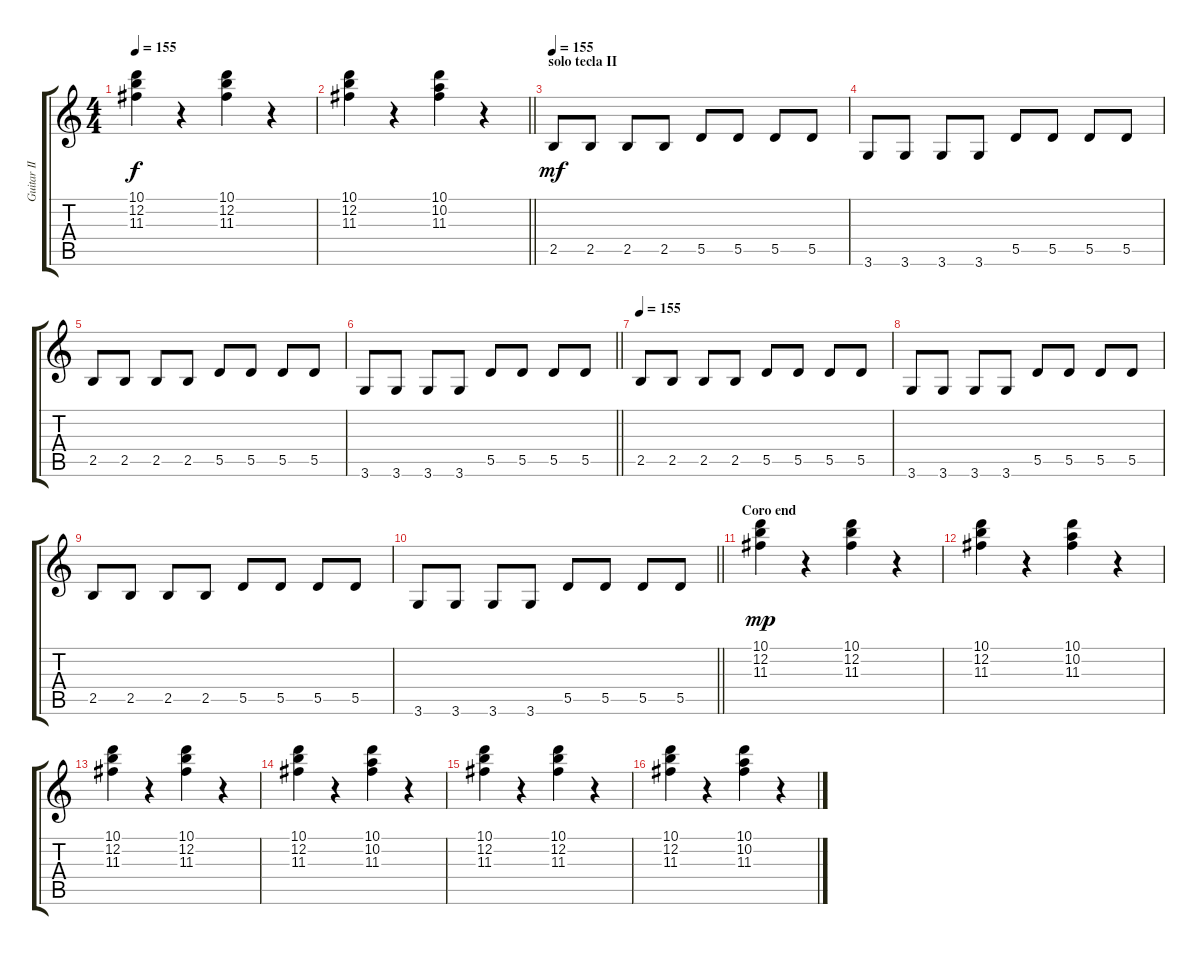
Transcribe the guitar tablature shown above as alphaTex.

\track ("Guitar II" "Guitar II") {instrument overdrivenguitar}
\staff {score tabs}
\tuning (E4 B3 G3 D3 A2 E2) {hide}
\ts (4 4)
\tempo 155
\clef g2
\ks c
(10.1 12.2 11.3).4{dy f} r.4 (10.1 12.2 11.3).4 r.4 |
\barLineRight lightlight
(10.1 12.2 11.3).4 r.4 (10.1 10.2 11.3).4 r.4 |
\section ("" "solo tecla II")
\tempo 155
2.5.8{dy mf instrument electricguitarmuted} 2.5.8 2.5.8 2.5.8 5.5.8 5.5.8 5.5.8 5.5.8 |
3.6.8 3.6.8 3.6.8 3.6.8 5.5.8 5.5.8 5.5.8 5.5.8 |
2.5.8 2.5.8 2.5.8 2.5.8 5.5.8 5.5.8 5.5.8 5.5.8 |
\barLineRight lightlight
3.6.8 3.6.8 3.6.8 3.6.8 5.5.8 5.5.8 5.5.8 5.5.8 |
\tempo 155
2.5.8{instrument electricguitarmuted} 2.5.8 2.5.8 2.5.8 5.5.8 5.5.8 5.5.8 5.5.8 |
3.6.8 3.6.8 3.6.8 3.6.8 5.5.8 5.5.8 5.5.8 5.5.8 |
2.5.8 2.5.8 2.5.8 2.5.8 5.5.8 5.5.8 5.5.8 5.5.8 |
\barLineRight lightlight
3.6.8 3.6.8 3.6.8 3.6.8 5.5.8 5.5.8 5.5.8 5.5.8 |
\section ("" "Coro end")
(10.1 12.2 11.3).4{dy mp volume 13 instrument overdrivenguitar} r.4 (10.1 12.2 11.3).4 r.4 |
(10.1 12.2 11.3).4 r.4 (10.1 10.2 11.3).4 r.4 |
(10.1 12.2 11.3).4 r.4 (10.1 12.2 11.3).4 r.4 |
(10.1 12.2 11.3).4 r.4 (10.1 10.2 11.3).4 r.4 |
(10.1 12.2 11.3).4 r.4 (10.1 12.2 11.3).4 r.4 |
(10.1 12.2 11.3).4 r.4 (10.1 10.2 11.3).4 r.4
